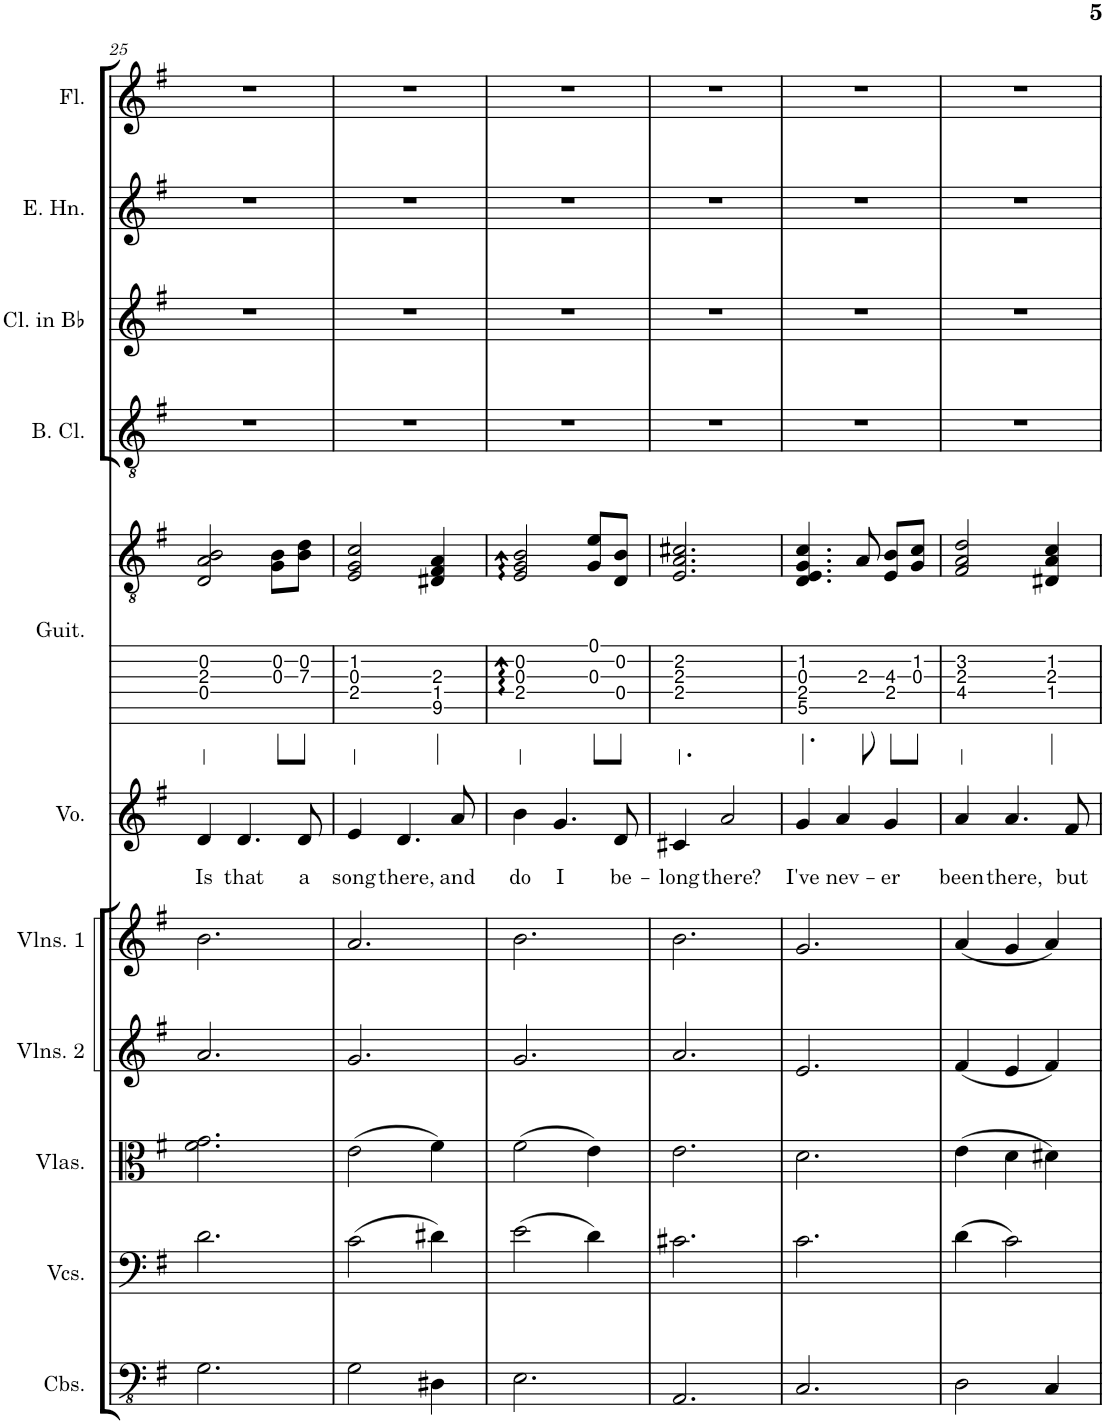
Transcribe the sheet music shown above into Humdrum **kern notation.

**kern	**kern	**kern	**kern	**kern	**kern	**text	**kern	**kern	**kern	**kern	**kern	**kern
*part11	*part10	*part9	*part8	*part7	*part6	*part6	*part5	*part5	*part4	*part3	*part2	*part1
*staff12	*staff11	*staff10	*staff9	*staff8	*staff7	*staff7	*staff6	*staff5	*staff4	*staff3	*staff2	*staff1
*I"Contrabasses	*I"Violoncellos	*I"Violas	*I"Violins 2	*I"Violins 1	*I"Voice	*	*I"Acoustic Guitar	*	*I"Bass Clarinet	*I"Clarinet in Bb	*I"English Horn	*I"Flute
*I'Cbs.	*I'Vcs.	*I'Vlas.	*I'Vlns. 2	*I'Vlns. 1	*I'Vo.	*	*I'Guit.	*	*I'B. Cl.	*I'Cl. in Bb	*I'E. Hn.	*I'Fl.
!!LO:PB:g=z
*clefFv4	*clefF4	*clefC3	*clefG2	*clefG2	*clefG2	*	*	*clefGv2	*clefGv2	*clefG2	*clefG2	*clefG2
*	*	*	*	*	*	*	*	*	*Trd8c14	*Trd1c2	*Trd4c7	*
*k[f#]	*k[f#]	*k[f#]	*k[f#]	*k[f#]	*k[f#]	*	*k[f#]	*k[f#]	*k[f#]	*k[f#]	*k[f#]	*k[f#]
*M3/4	*M3/4	*M3/4	*M3/4	*M3/4	*M3/4	*	*M3/4	*M3/4	*M3/4	*M3/4	*M3/4	*M3/4
=25	=25	=25	=25	=25	=25	=25	=25	=25	=25	=25	=25	=25
!	!	!	!	!	!	!LO:LY:b	!	!	!	!	!	!
2.GG\	2.d\	2.f#\ 2.g\	2.a/	2.b\	4d/	Is	2D\ 2A\ 2B\	2D/ 2A/ 2B/	2.r	2.r	2.r	2.r
!	!	!	!	!	!	!LO:LY:b	!	!	!	!	!	!
.	.	.	.	.	4.d/	that	.	.	.	.	.	.
.	.	.	.	.	.	.	8G\ 8B\L	8G\ 8B\L	.	.	.	.
!	!	!	!	!	!	!LO:LY:b	!	!	!	!	!	!
.	.	.	.	.	8d/	a	8d\ 8B\J	8B\ 8d\J	.	.	.	.
=26	=26	=26	=26	=26	=26	=26	=26	=26	=26	=26	=26	=26
!	!	!	!	!	!	!LO:LY:b	!	!	!	!	!	!
2GG\	(2c\	(2e\	2.g/	2.a/	4e/	song	2E\ 2G\ 2c\	2E/ 2G/ 2c/	2.r	2.r	2.r	2.r
!	!	!	!	!	!	!LO:LY:b	!	!	!	!	!	!
.	.	.	.	.	4.d/	there,	.	.	.	.	.	.
4DD#X\	4d#X\)	4f#\)	.	.	.	.	4F#\ 4D#X\ 4A\	4D#X/ 4F#/ 4A/	.	.	.	.
!	!	!	!	!	!	!LO:LY:b	!	!	!	!	!	!
.	.	.	.	.	8a/	and	.	.	.	.	.	.
=27	=27	=27	=27	=27	=27	=27	=27	=27	=27	=27	=27	=27
!	!	!	!	!	!	!LO:LY:b	!	!	!	!	!	!
2.EE\	(2e\	(2f#\	2.g/	2.b\	4b\	do	2E\ 2G\ 2B\	2E/ 2G/ 2B/	2.r	2.r	2.r	2.r
!	!	!	!	!	!	!LO:LY:b	!	!	!	!	!	!
.	.	.	.	.	4.g/	I	.	.	.	.	.	.
.	4d\)	4e\)	.	.	.	.	8G\ 8e\L	8G/ 8e/L	.	.	.	.
!	!	!	!	!	!	!LO:LY:b	!	!	!	!	!	!
.	.	.	.	.	8d/	be-	8D\ 8B\J	8D/ 8B/J	.	.	.	.
=28	=28	=28	=28	=28	=28	=28	=28	=28	=28	=28	=28	=28
!	!	!	!	!	!	!LO:LY:b	!	!	!	!	!	!
2.AAA/	2.c#X\	2.e\	2.a/	2.b\	4c#X/	-long	2.E\ 2.A\ 2.c#X\	2.E/ 2.A/ 2.c#X/	2.r	2.r	2.r	2.r
!	!	!	!	!	!	!LO:LY:b	!	!	!	!	!	!
.	.	.	.	.	2a/	there?	.	.	.	.	.	.
=29	=29	=29	=29	=29	=29	=29	=29	=29	=29	=29	=29	=29
!	!	!	!	!	!	!LO:LY:b	!	!	!	!	!	!
2.CC/	2.c\	2.d\	2.e/	2.g/	4g/	I've	4.D\ 4.E\ 4.G\ 4.c\	4.D/ 4.E/ 4.G/ 4.c/	2.r	2.r	2.r	2.r
!	!	!	!	!	!	!LO:LY:b	!	!	!	!	!	!
.	.	.	.	.	4a/	nev-	.	.	.	.	.	.
.	.	.	.	.	.	.	8A\	8A/	.	.	.	.
!	!	!	!	!	!	!LO:LY:b	!	!	!	!	!	!
.	.	.	.	.	4g/	-er	8E\ 8B\L	8E/ 8B/L	.	.	.	.
.	.	.	.	.	.	.	8G\ 8c\J	8G/ 8c/J	.	.	.	.
=30	=30	=30	=30	=30	=30	=30	=30	=30	=30	=30	=30	=30
!	!	!	!	!	!	!LO:LY:b	!	!	!	!	!	!
2DD\	(4d\	(4e\	(4f#/	(4a/	4a/	been	2F#\ 2A\ 2d\	2F#/ 2A/ 2d/	2.r	2.r	2.r	2.r
!	!	!	!	!	!	!LO:LY:b	!	!	!	!	!	!
.	2c\)	4d\	4e/	4g/	4.a/	there,	.	.	.	.	.	.
4CC/	.	4d#X\)	4f#/)	4a/)	.	.	4D#\ 4A\ 4c\	4D#X/ 4A/ 4c/	.	.	.	.
!	!	!	!	!	!	!LO:LY:b	!	!	!	!	!	!
.	.	.	.	.	8f#/	but	.	.	.	.	.	.
=	=	=	=	=	=	=	=	=	=	=	=	=
*-	*-	*-	*-	*-	*-	*-	*-	*-	*-	*-	*-	*-
